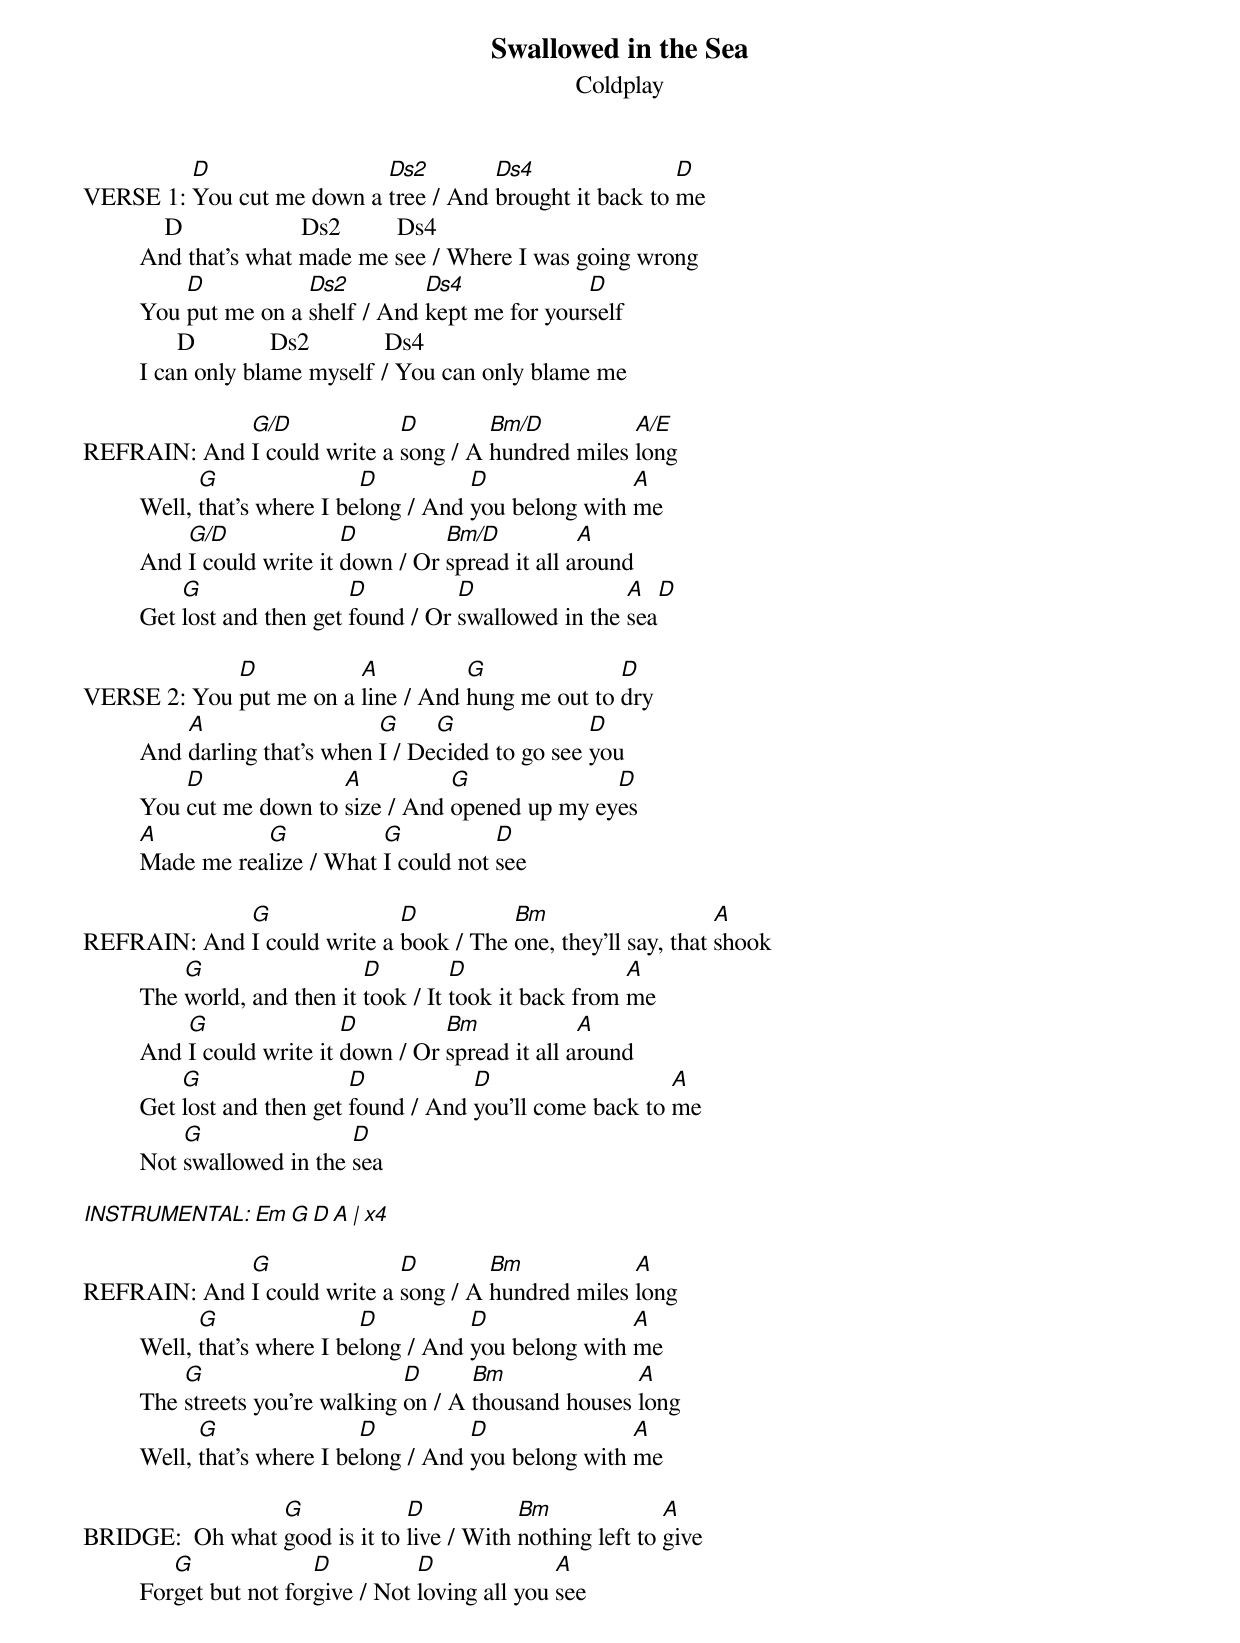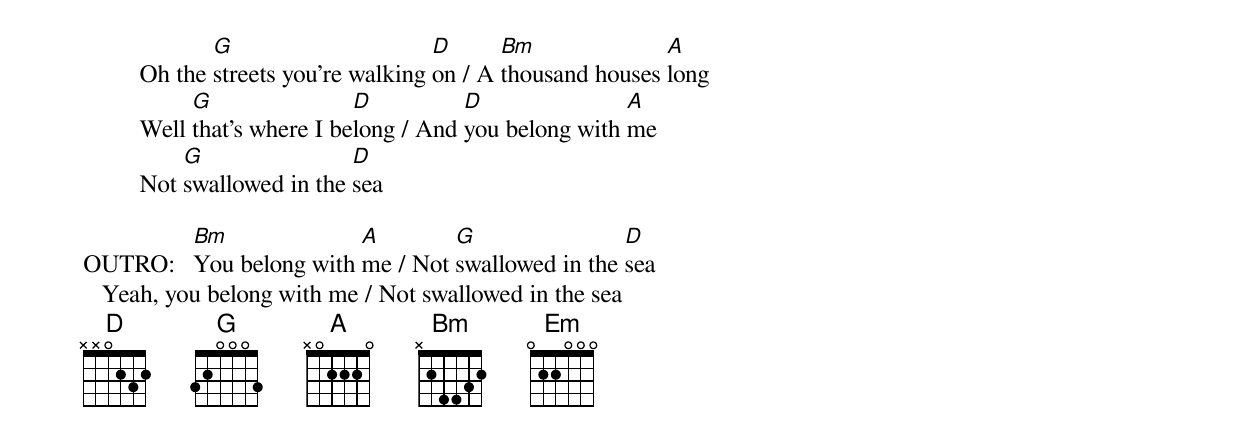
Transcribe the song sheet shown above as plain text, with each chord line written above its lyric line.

Swallowed in the Sea
Coldplay

         D                 Ds2        Ds4                D
VERSE 1: You cut me down a tree / And brought it back to me
             D                   Ds2         Ds4
         And that's what made me see / Where I was going wrong
             D           Ds2         Ds4             D
         You put me on a shelf / And kept me for yourself
               D            Ds2            Ds4
         I can only blame myself / You can only blame me

             G/D             D        Bm/D          A/E
REFRAIN: And I could write a song / A hundred miles long
               G                D          D               A
         Well, that's where I belong / And you belong with me
             G/D              D         Bm/D           A
         And I could write it down / Or spread it all around
             G                 D          D                A    D
         Get lost and then get found / Or swallowed in the sea

             D           A          G              D
VERSE 2: You put me on a line / And hung me out to dry
             A                   G     G               D
         And darling that's when I / Decided to go see you
             D              A          G              D
         You cut me down to size / And opened up my eyes
         A          G           G           D
         Made me realize / What I could not see

             G               D          Bm                     A
REFRAIN: And I could write a book / The one, they'll say, that shook
             G                  D         D                 A
         The world, and then it took / It took it back from me
             G                D         Bm             A
         And I could write it down / Or spread it all around
             G                 D           D                   A
         Get lost and then get found / And you'll come back to me
             G                D
         Not swallowed in the sea

INSTRUMENTAL:    Em    G     D     A   |  x4

             G               D        Bm            A
REFRAIN: And I could write a song / A hundred miles long
               G                D          D               A
         Well, that's where I belong / And you belong with me
             G                      D      Bm              A
         The streets you're walking on / A thousand houses long
               G                D          D               A
         Well, that's where I belong / And you belong with me

                 G             D           Bm              A
BRIDGE:  Oh what good is it to live / With nothing left to give
            G              D          D              A
         Forget but not forgive / Not loving all you see
                G                      D      Bm              A
         Oh the streets you're walking on / A thousand houses long
              G                D          D               A
         Well that's where I belong / And you belong with me
             G                D
         Not swallowed in the sea

         Bm              A        G                D
OUTRO:   You belong with me / Not swallowed in the sea
   Yeah, you belong with me / Not swallowed in the sea
